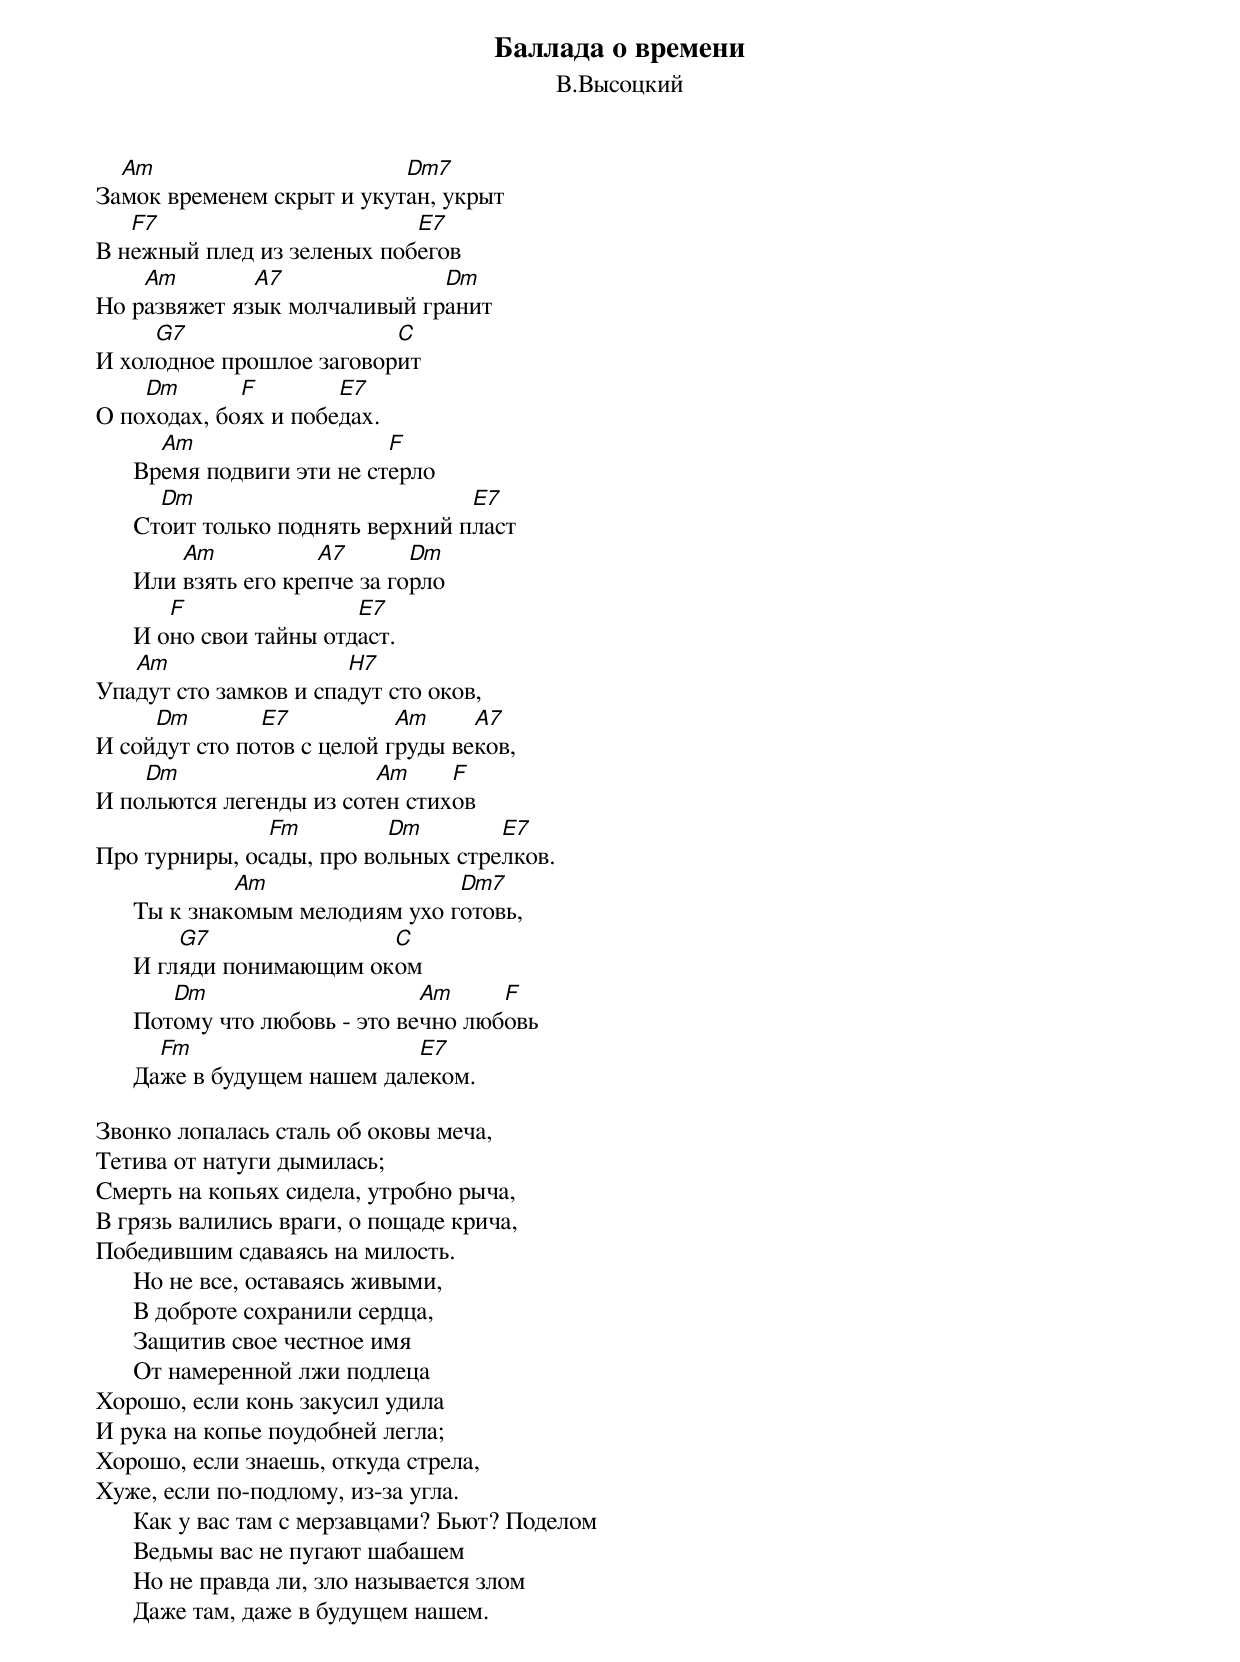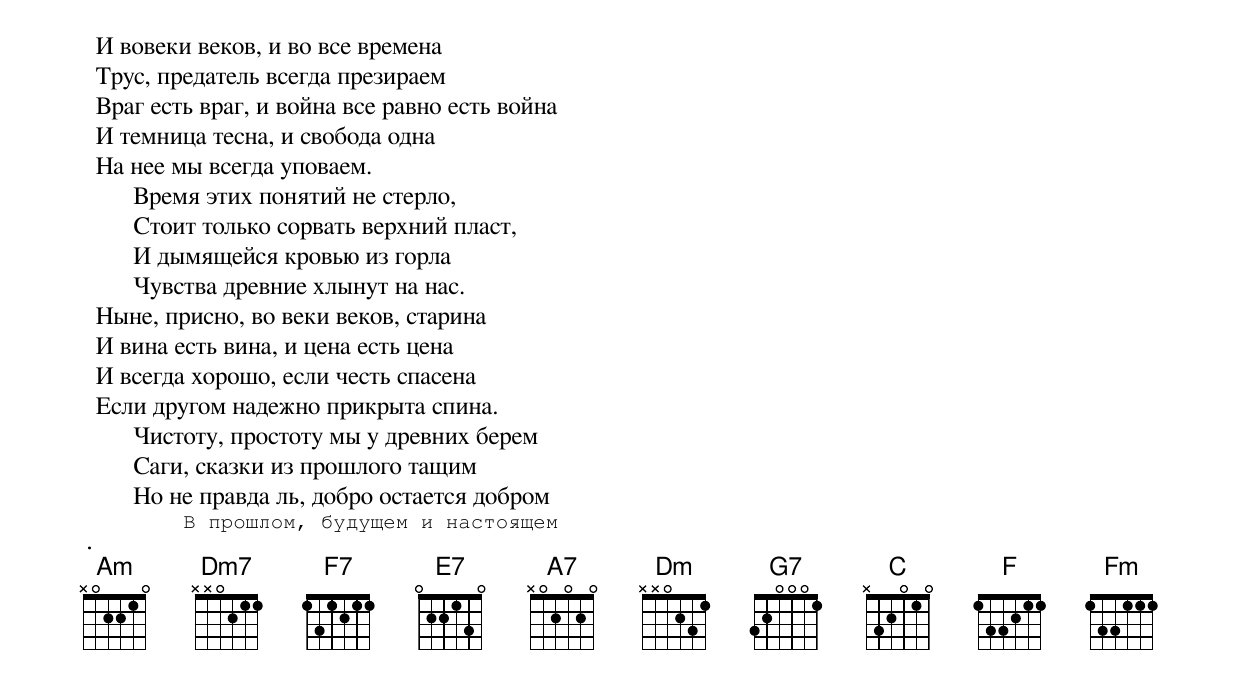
                   Баллада о времени
                                       В.Высоцкий
    Am                       Dm7
  Замок временем скрыт и укутан, укрыт
     F7                       E7
  В нежный плед из зеленых побегов
      Am        A7              Dm
  Но развяжет язык молчаливый гранит
       G7                   C
  И холодное прошлое заговорит
      Dm       F        E7
  О походах, боях и победах.
          Am                   F
        Время подвиги эти не стерло
          Dm                          E7
        Стоит только поднять верхний пласт
            Am           A7       Dm
        Или взять его крепче за горло
           F                E7
        И оно свои тайны отдаст.
     Am                  H7
  Упадут сто замков и спадут сто оков,
       Dm        E7           Am     A7
  И сойдут сто потов с целой груды веков,
      Dm                   Am     F
  И польются легенды из сотен стихов
                 Fm         Dm        E7
  Про турниры, осады, про вольных стрелков.
                 Am                 Dm7
        Ты к знакомым мелодиям ухо готовь,
            G7               C
        И гляди понимающим оком
           Dm                     Am     F
        Потому что любовь - это вечно любовь
          Fm                    E7
        Даже в будущем нашем далеком.

  Звонко лопалась сталь об оковы меча,
  Тетива от натуги дымилась;
  Смерть на копьях сидела, утробно рыча,
  В грязь валились враги, о пощаде крича,
  Победившим сдаваясь на милость.
        Но не все, оставаясь живыми,
        В доброте сохранили сердца,
        Защитив свое честное имя
        От намеренной лжи подлеца
  Хорошо, если конь закусил удила
  И рука на копье поудобней легла;
  Хорошо, если знаешь, откуда стрела,
  Хуже, если по-подлому, из-за угла.
        Как у вас там с мерзавцами? Бьют? Поделом
        Ведьмы вас не пугают шабашем
        Но не правда ли, зло называется злом
        Даже там, даже в будущем нашем.

  И вовеки веков, и во все времена
  Трус, предатель всегда презираем
  Враг есть враг, и война все равно есть война
  И темница тесна, и свобода одна
  На нее мы всегда уповаем.
        Время этих понятий не стерло,
        Стоит только сорвать верхний пласт,
        И дымящейся кровью из горла
        Чувства древние хлынут на нас.
  Ныне, присно, во веки веков, старина
  И вина есть вина, и цена есть цена
  И всегда хорошо, если честь спасена
  Если другом надежно прикрыта спина.
        Чистоту, простоту мы у древних берем
        Саги, сказки из прошлого тащим
        Но не правда ль, добро остается добром
        В прошлом, будущем и настоящем
.
